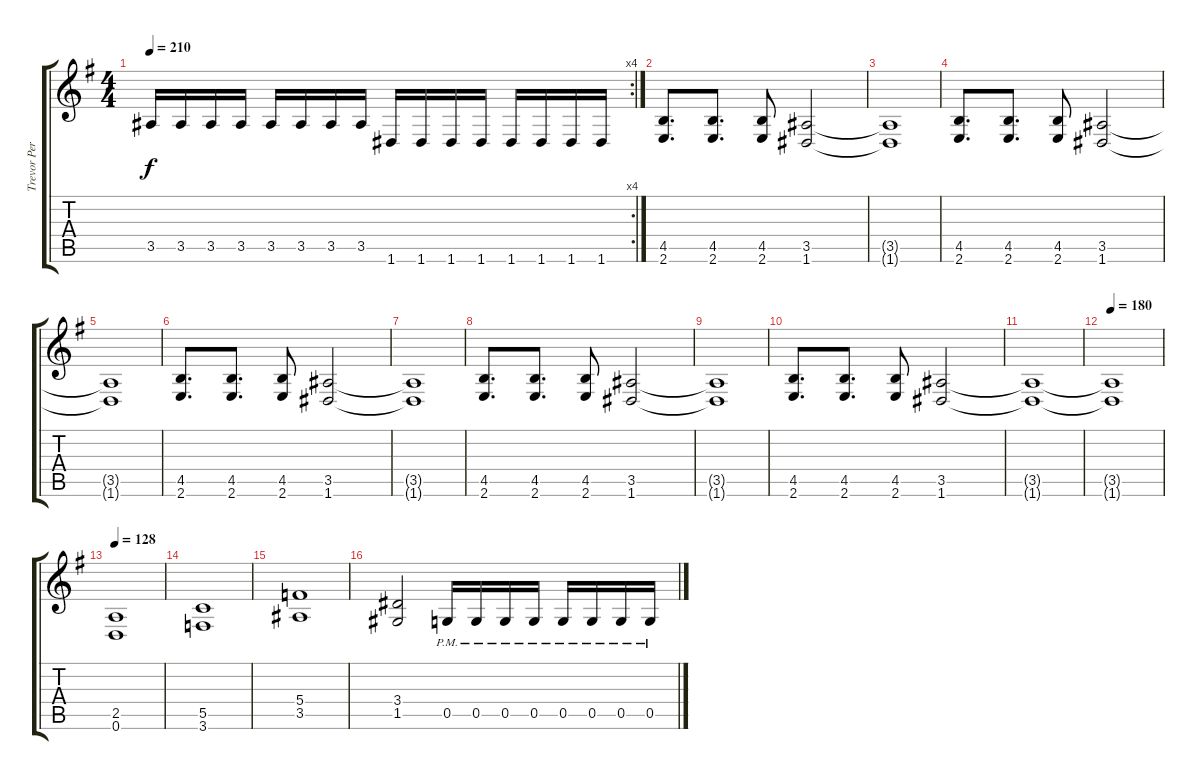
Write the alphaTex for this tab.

\track ("Trevor Perez" "Trevor Per") {instrument overdrivenguitar}
\staff {score tabs}
\tuning (D4 A3 F3 C3 G2 D2) {hide}
\rc 4
\ts (4 4)
\tempo 210
\clef g2
\ks g
3.5.16{dy f} 3.5.16 3.5.16 3.5.16 3.5.16 3.5.16 3.5.16 3.5.16 1.6.16 1.6.16 1.6.16 1.6.16 1.6.16 1.6.16 1.6.16 1.6.16 |
(4.5 2.6).8{d} (4.5 2.6).8{d} (4.5 2.6).8 (3.5 1.6).2 |
(3.5{t} 1.6{t}).1 |
(4.5 2.6).8{d} (4.5 2.6).8{d} (4.5 2.6).8 (3.5 1.6).2 |
(3.5{t} 1.6{t}).1 |
(4.5 2.6).8{d} (4.5 2.6).8{d} (4.5 2.6).8 (3.5 1.6).2 |
(3.5{t} 1.6{t}).1 |
(4.5 2.6).8{d} (4.5 2.6).8{d} (4.5 2.6).8 (3.5 1.6).2 |
(3.5{t} 1.6{t}).1 |
(4.5 2.6).8{d} (4.5 2.6).8{d} (4.5 2.6).8 (3.5 1.6).2 |
(3.5{t} 1.6{t}).1 |
\tempo 180
(3.5{t} 1.6{t}).1 |
\tempo 128
(2.5 0.6).1 |
(5.5 3.6).1 |
(5.4 3.5).1 |
(3.4 1.5).2 0.5{pm}.16 0.5{pm}.16 0.5{pm}.16 0.5{pm}.16 0.5{pm}.16 0.5{pm}.16 0.5{pm}.16 0.5{pm}.16
